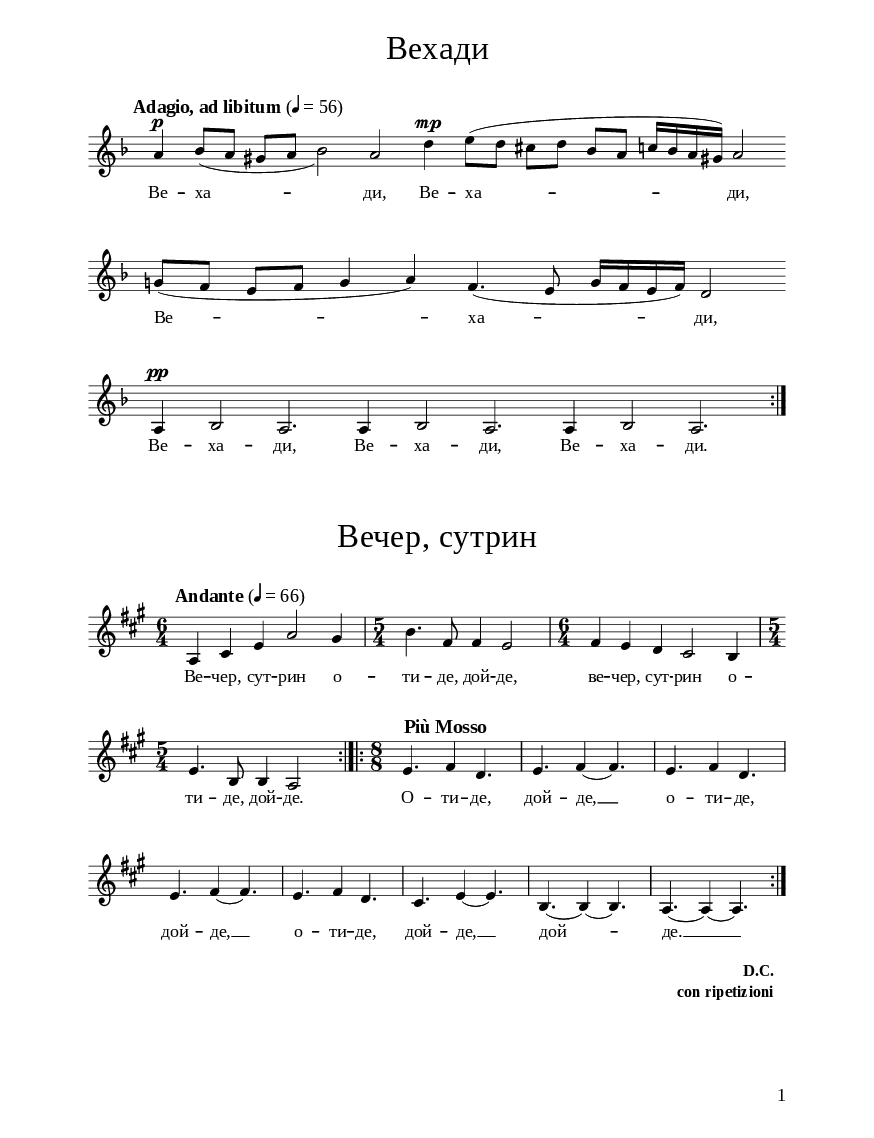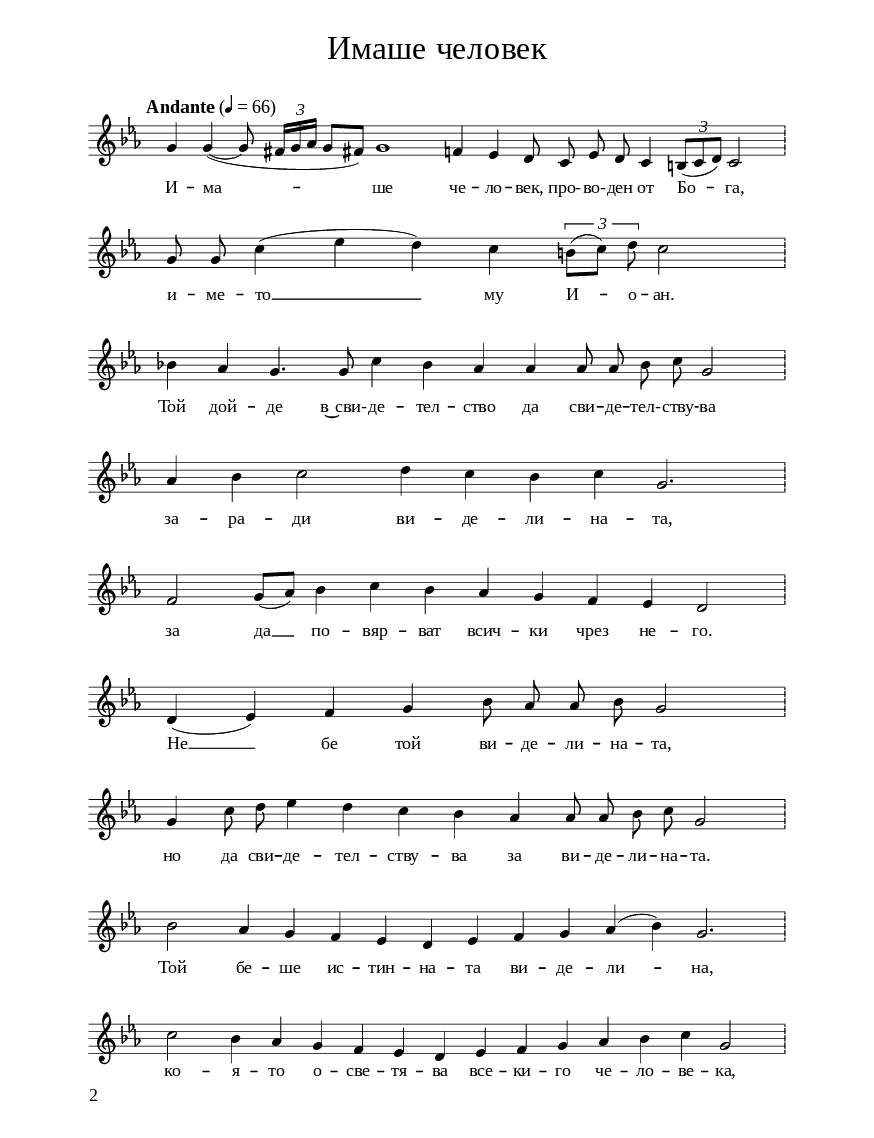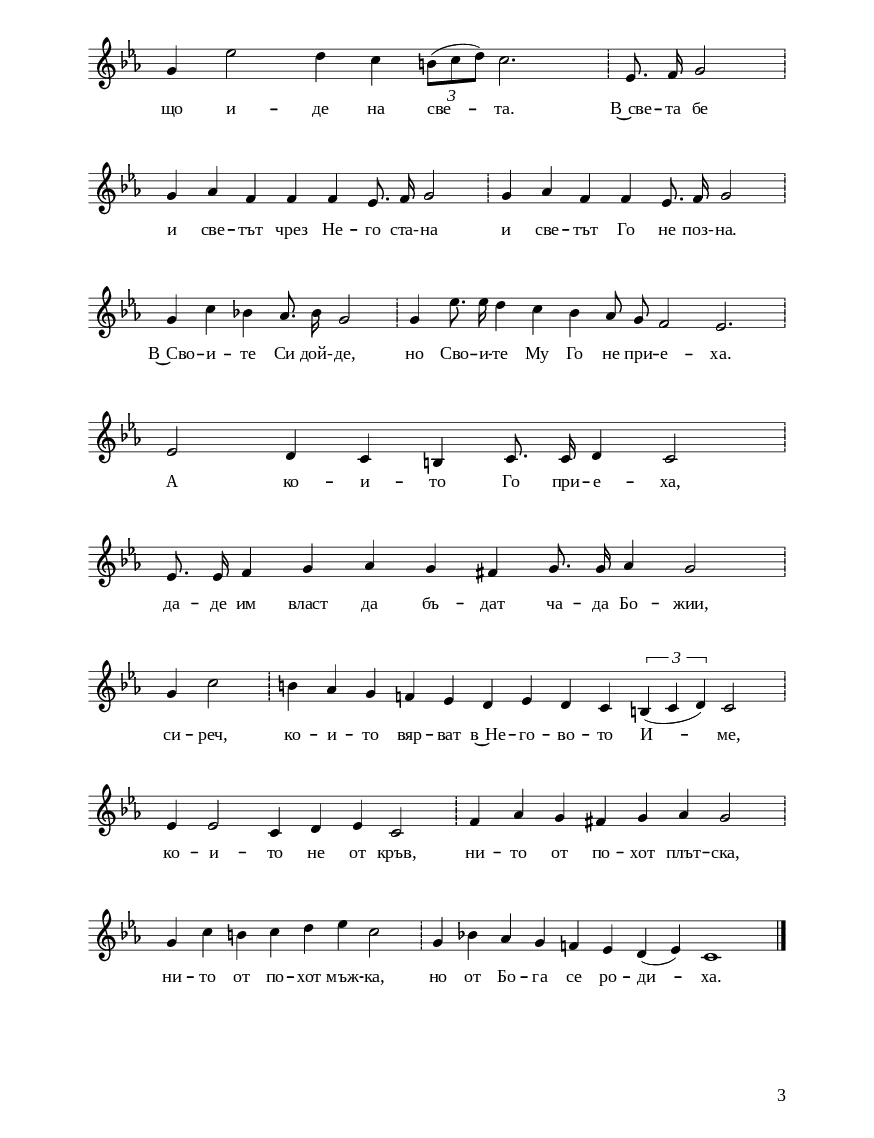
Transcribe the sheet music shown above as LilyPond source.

\version "2.24.2"

% include paper part and global functions
\include "include/globals.ily"

\bookpart {
  \label #'ref083_1
  \tocItem \markup "Вехади"
  \include "include/bookpart-paper.ily"
  \score {
    \include "include/score-layout.ily"

    \new Voice \absolute {
      \clef treble
      \key d \minor
      \tempoFunc "Adagio, ad libitum" 4 "56"
      \override Staff.BarLine.gap = 0.5
      \autoBeamOff
      \omit Score.TimeSignature
      \cadenzaOn % allows custom bar lines

      \slurDown a'4^\p bes'8 [ ( a'] gis' [a'] bes'2 ) \slurNeutral  a' d''4^\mp   e''8 ( [d''] cis'' [d''] bes' [a'] c''16 [bes' a' gis'!] ) a'2   \break

      \time 10/4 g'8 ([ f'] e' [f'] g'4 a' ) f'4. ( e'8 g'16 [f' e' f'] ) d'2 \break

      a4^\pp  bes2 a2. a4  bes2 a2. a4  bes2 a2. \bar ":|." \break
    }

    \addlyrics {
      Ве -- ха -- ди, Ве -- ха -- ди, Ве -- ха -- ди,
      Ве -- ха -- ди, Ве -- ха -- ди, Ве -- ха -- ди.
    }
    \header {
      title = \titleFunc "Вехади" "Vehadi"
    }

    \midi{}

  } % score
  %

  \include "include/bookpart-paper.ily"
  \label #'ref083_2
  \tocItem \markup "Вечер, сутрин"
  \score {
    \include "include/score-layout.ily"

    \new Voice \absolute {
      \clef treble
      \key a \major
      \time 6/4
      \tempoFunc "Andante" 4 "66"
      \autoBeamOff

      a4 cis' e' a'2 gis'4 |  \time 5/4  b'4. fis'8 fis'4 e'2 | \time 6/4  fis'4 e' d' cis'2 b4 \break |

      \time 5/4  e'4. b8 b4 a2 | \bar ":|.|:" \time 8/8 \tempo  "   Più Mosso"

      e'4. fis'4 d'4. | e'4. fis'4 ~ fis'4. | e'4. fis'4 d'4. \break |

      e'4. fis'4 ~ fis'4. |e'4. fis'4 d'4. | cis'4. e'4 ~ e'4. | b4. ~ b4 ~ b4. | a4. ~ a4 ~ a4. | \bar ":|."


    }

    \addlyrics {
      Ве -- чер,
      сут -- рин о -- ти -- де, дой -- де, ве -- чер,
      сут -- рин о -- ти -- де, дой -- де. О -- ти --
      де, дой -- де, __ о -- ти -- де, дой -- де, __ о -- ти
      -- де, дой -- де, __ дой -- де. __}
      \header {
        title = \titleFunc "Вечер, сутрин" "Večer, sutrin"
      }

      \midi{}

    } % score

    \markup \dc-two "D.C." "con ripetizioni"

    \pageBreak
    \include "include/bookpart-paper.ily"
    \label #'ref083_3
    \tocItem \markup "Имаше человек"
    \score {
      \include "include/score-layout.ily"

      \new Voice \absolute {
        \clef treble
        \key c \minor
        \omit Score.TimeSignature
        \cadenzaOn % allows custom bar lines
        \tempoFunc "Andante" 4 "66"

        \autoBeamOff
        g'4  g' ( ~ g'8 \times 2/3  { fis'16 [g'16 as'] } g'8 [ fis'!] ) g'1 f'4 es' d'8 c' es' d'

        c'4  \times 2/3  { b8 ( [c' d'8] )  } c'2 \bar"!" \break

        g'8 g' c''4 ( es'' d'' ) \tupletUp c''4 \tuplet 3/2 { b'8 ([ c''] ) d''8 } c''2  \tupletNeutral \bar "!" \break

        bes'4 as' g'4. g'8 c''4 bes' as' as' as'8 as' bes' c'' g'2 \bar"!" \break

        as'4 bes' c''2 d''4 c'' bes' c'' g'2.  \bar"!" \break

        f'2 g'8 [( as' )] bes'4 c'' bes' as'4 g' f' es' d'2 \bar"!" \break

        d'4 ( es' ) f' g' bes'8 as' as' bes' g'2 \bar"!" \break

        g'4 c''8 d'' es''4 d'' c'' bes' as'4 as'8 as' bes' c'' g'2 \bar"!" \break

        bes'2 as'4 g' f'4 es' d' es' f'4 g' as' ( bes' ) g'2. \bar"!" \break

        c''2 bes'4 as' g'4 f' es' d' es'4 f' g' as' bes' c'' g'2 \bar"!" \break

        g'4 es''2 d''4 c''4  \times 2/3  { b'8 ( [c'' d''8] ) }  c''2. \bar"!"  es'8. f'16 \noBeam g'2 \bar"!" \break

        g'4 as' f'4 f' f' es'8. f'16 g'2 \bar"!" g'4 as' f'4 f' es'8. f'16 g'2 \bar"!" \break

        g'4 c'' bes' as'8. bes'16 g'2 \bar"!" g'4 es''8. es''16 d''4 c'' bes' as'8 g' f'2 es'2. \bar"!" \break

        es'2 d'4 c' b! c'8. c'16 d'4 c'2 \bar"!" \break

        es'8. es'16 f'4 g' as'4 g' fis' g'8. g'16 \noBeam as'4 g'2  \bar"!" \break

        g'4 c''2 \bar"!" b'4  as'4 g' f' es' d'4 es' d' c'  \times 2/3  {
          b!4 ( c'4 d' )
        } c'2  \bar"!" \break

        es'4 es'2 c'4 d'4 es' c'2  \bar"!" f'4 as' g'  fis'4 g' as' g'2  \bar"!" \break

        g'4 c'' b'! c'' d'' es''4 c''2 \bar"!" g'4 bes' as' g' f' es'd'4 ( es' ) c'1 \bar "|."

      }


      \addlyrics {
        И -- ма --
        ше че -- ло -- век, "про-" -- "во-" -- ден от Бо --
        га, и -- ме -- то __ му И -- о -- ан. Той дой --
        де "в~сви-" -- де -- тел -- ство да сви -- де -- "тел-"
        -- ству -- ва за -- ра -- ди ви -- де -- ли -- на
        -- та, за да __ по -- вяр -- ват всич -- ки чрез не
        -- го. Не __ бе той ви -- де -- ли -- на -- та, но
        да сви -- де -- тел -- ству -- ва за ви -- де --
        ли -- на -- та. Той бе -- ше ис -- тин -- на --
        та ви -- де -- ли -- на, ко -- я -- то о -- све
        -- тя -- ва все -- ки -- го че -- ло -- ве -- ка,
        що и -- де на све -- та. В~све -- та бе и све
        -- тът чрез Не -- го "ста-" -- на и све -- тът Го
        не "поз-" -- на. В~Сво -- и -- те Си "дой-" -- де, но
        Сво -- и -- те Му Го не при -- е -- ха. А ко
        -- и -- то Го при -- е -- ха, да -- де им власт
        да бъ -- дат ча -- да Бо -- жии, си -- реч, ко
        -- и -- то вяр -- ват в~Не -- го -- во -- то И --
        ме, ко -- и -- то не от кръв, ни -- то от по
        -- хот плът -- ска, ни -- то от по -- хот мъж --
        ка, но от Бо -- га се ро -- ди -- ха.}

        \header {
          title = \titleFunc "Имаше человек" "Imaše čelovek"
        }

        \midi{}

      } % score


    } % bookpart
